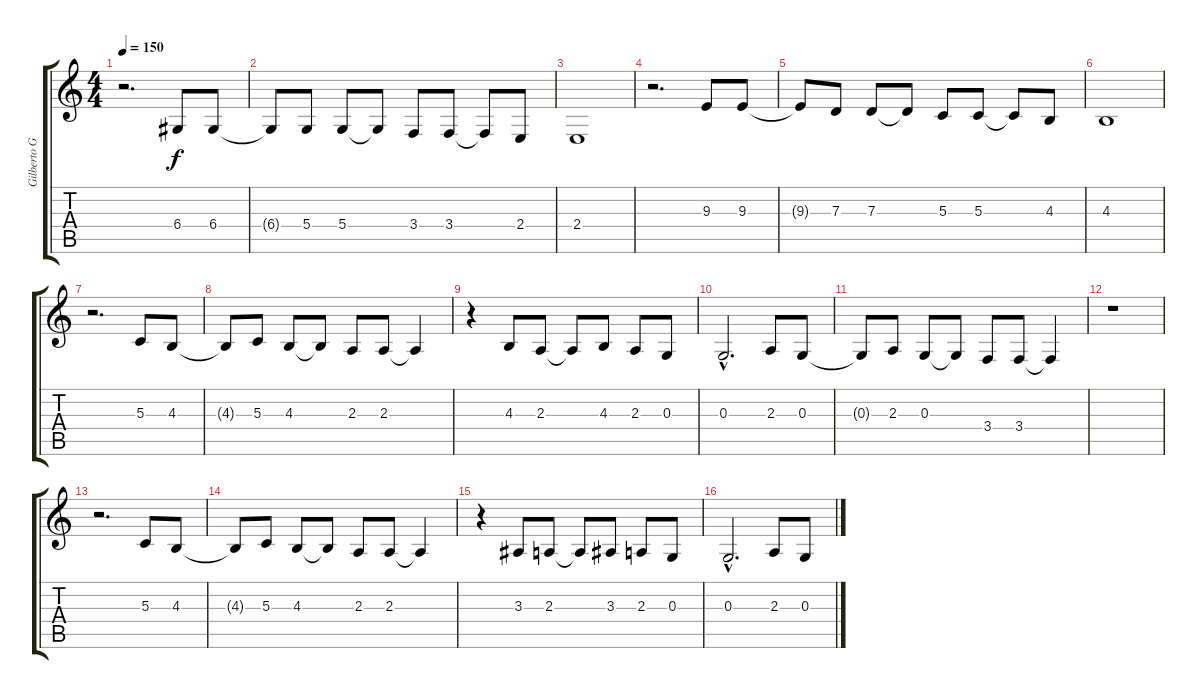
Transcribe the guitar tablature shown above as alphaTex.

\track ("Gilberto Gil" "Gilberto G") {instrument synthvoice}
\staff {score tabs}
\tuning (E4 B3 G3 D3 A2 E2) {hide}
\ts (4 4)
\tempo 150
\clef g2
\ks c
r.2{d dy f} 6.4.8 6.4.8 |
6.4{t}.8 5.4.8 5.4.8 5.4{t}.8 3.4.8 3.4.8 3.4{t}.8 2.4.8 |
2.4.1 |
r.2{d} 9.3.8 9.3.8 |
9.3{t}.8 7.3.8 7.3.8 7.3{t}.8 5.3.8 5.3.8 5.3{t}.8 4.3.8 |
4.3.1 |
r.2{d} 5.3.8 4.3.8 |
4.3{t}.8 5.3.8 4.3.8 4.3{t}.8 2.3.8 2.3.8 2.3{t}.4 |
r.4 4.3.8 2.3.8 2.3{t}.8 4.3.8 2.3.8 0.3.8 |
0.3{hac}.2{d} 2.3.8 0.3.8 |
0.3{t}.8 2.3.8 0.3.8 0.3{t}.8 3.4.8 3.4.8 3.4{t}.4 |
r.1 |
r.2{d} 5.3.8 4.3.8 |
4.3{t}.8 5.3.8 4.3.8 4.3{t}.8 2.3.8 2.3.8 2.3{t}.4 |
r.4 3.3.8 2.3.8 2.3{t}.8 3.3.8 2.3.8 0.3.8 |
0.3{hac}.2{d} 2.3.8 0.3.8
